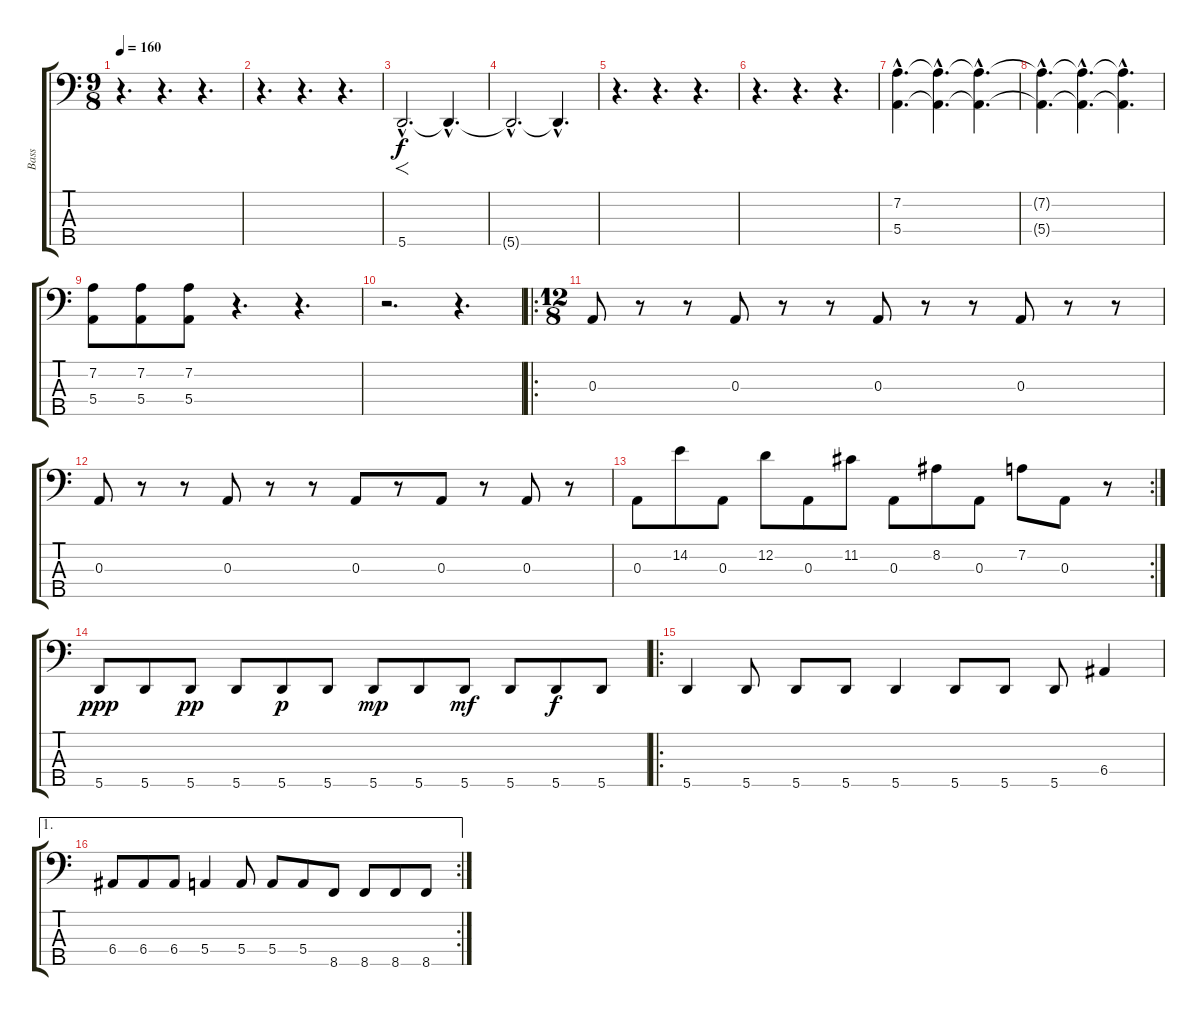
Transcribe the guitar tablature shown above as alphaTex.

\track ("Bass" "Bass") {instrument electricbassfinger}
\staff {score tabs}
\tuning (G2 D2 A1 E1 A0) {hide}
\ts (9 8)
\tempo 160
\clef f4
\ks c
r.4{d dy f} r.4{d} r.4{d} |
r.4{d} r.4{d} r.4{d} |
5.5{hac}.2{f d} 5.5{hac t}.4{d} |
5.5{hac t}.2{d} 5.5{hac t}.4{d} |
r.4{d} r.4{d} r.4{d} |
r.4{d} r.4{d} r.4{d} |
(7.2{hac} 5.4{hac}).4{d} (7.2{hac t} 5.4{hac t}).4{d} (7.2{hac t} 5.4{hac t}).4{d} |
(7.2{hac t} 5.4{hac t}).4{d} (7.2{hac t} 5.4{hac t}).4{d} (7.2{hac t} 5.4{hac t}).4{d} |
(7.2 5.4).8 (7.2 5.4).8 (7.2 5.4).8 r.4{d} r.4{d} |
r.2{d} r.4{d} |
\ro
\ts (12 8)
0.3.8 r.8 r.8 0.3.8 r.8 r.8 0.3.8 r.8 r.8 0.3.8 r.8 r.8 |
0.3.8 r.8 r.8 0.3.8 r.8 r.8 0.3.8 r.8 0.3.8 r.8 0.3.8 r.8 |
\rc 2
0.3.8 14.2.8 0.3.8 12.2.8 0.3.8 11.2.8 0.3.8 8.2.8 0.3.8 7.2.8 0.3.8 r.8 |
5.5.8{dy ppp} 5.5.8 5.5.8{dy pp} 5.5.8 5.5.8{dy p} 5.5.8 5.5.8{dy mp} 5.5.8 5.5.8{dy mf} 5.5.8 5.5.8{dy f} 5.5.8 |
\ro
5.5.4 5.5.8 5.5.8 5.5.8 5.5.4 5.5.8 5.5.8 5.5.8 6.4.4 |
\ae 1
\rc 2
6.4.8 6.4.8 6.4.8 5.4.4 5.4.8 5.4.8 5.4.8 8.5.8 8.5.8 8.5.8 8.5.8
